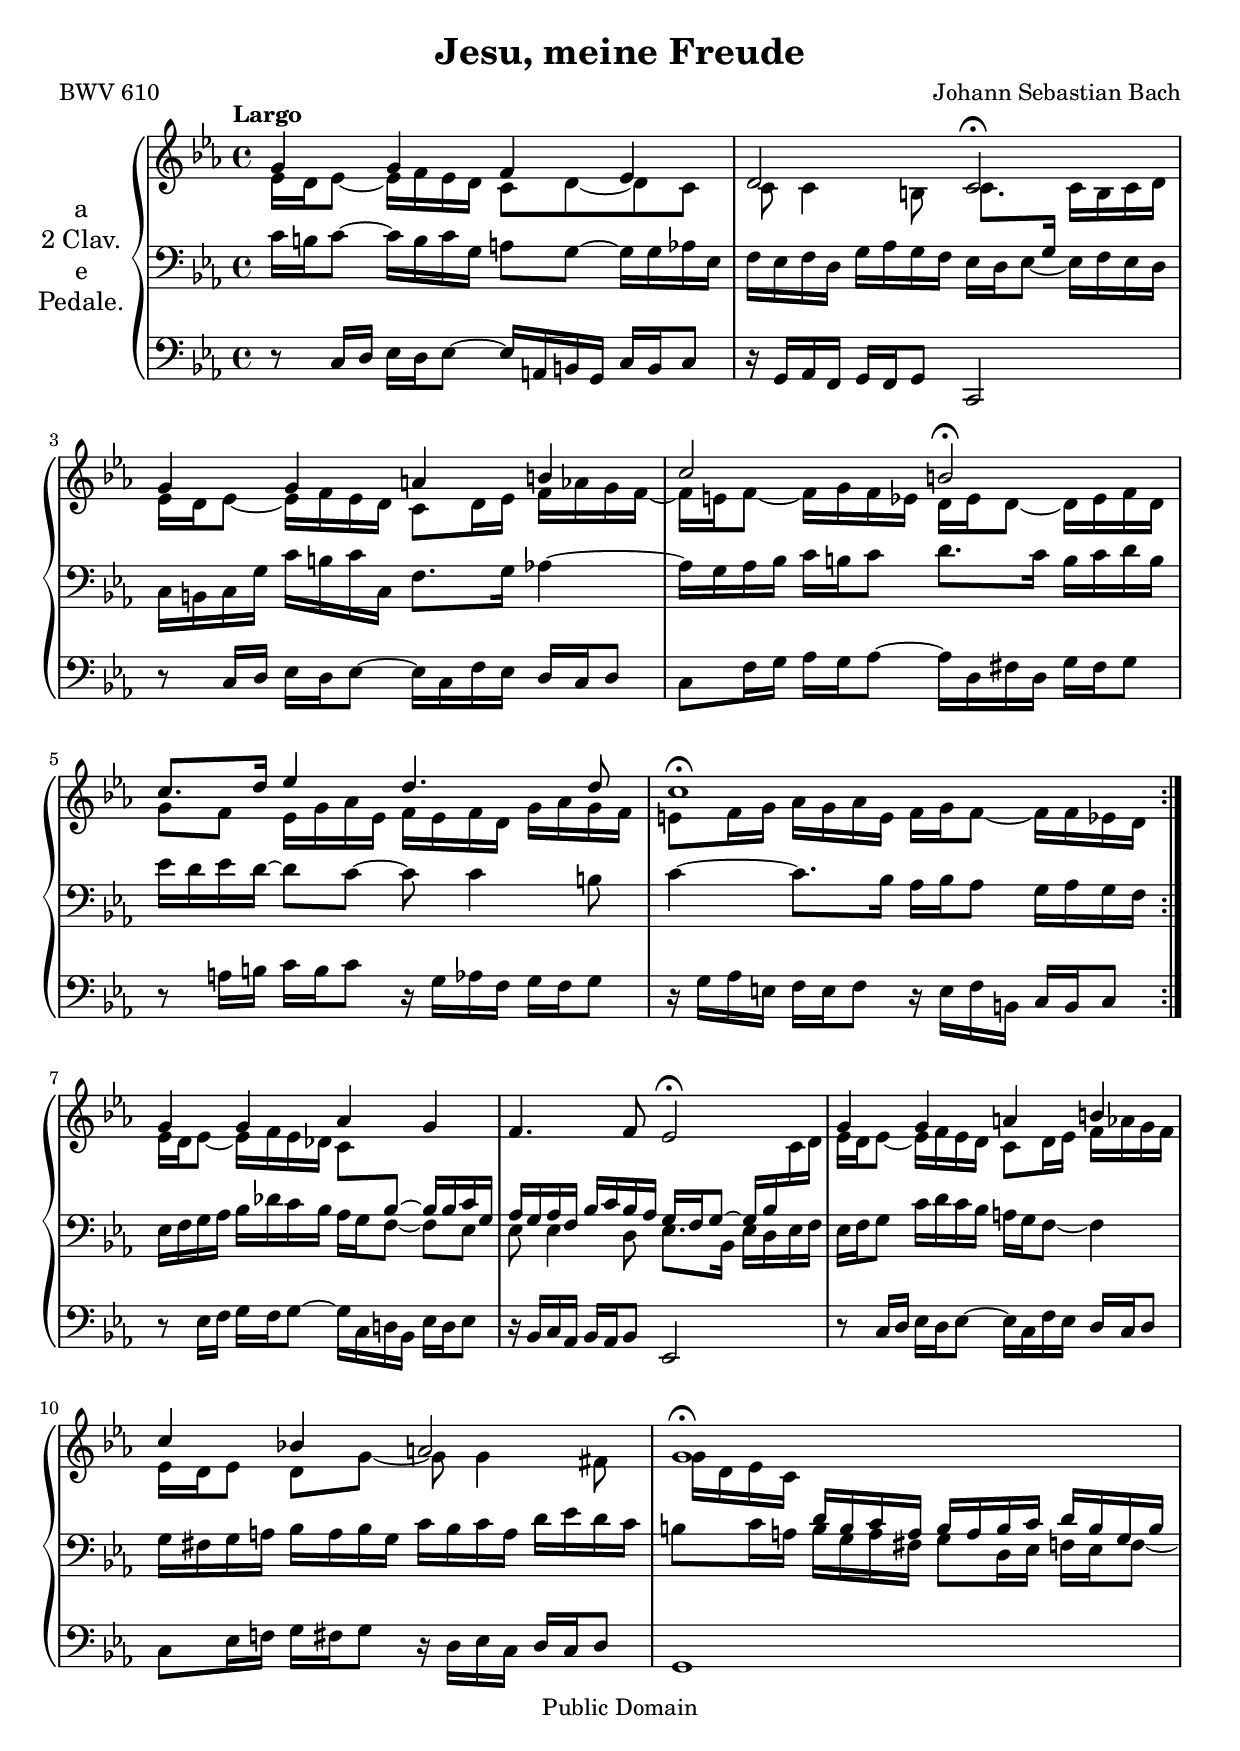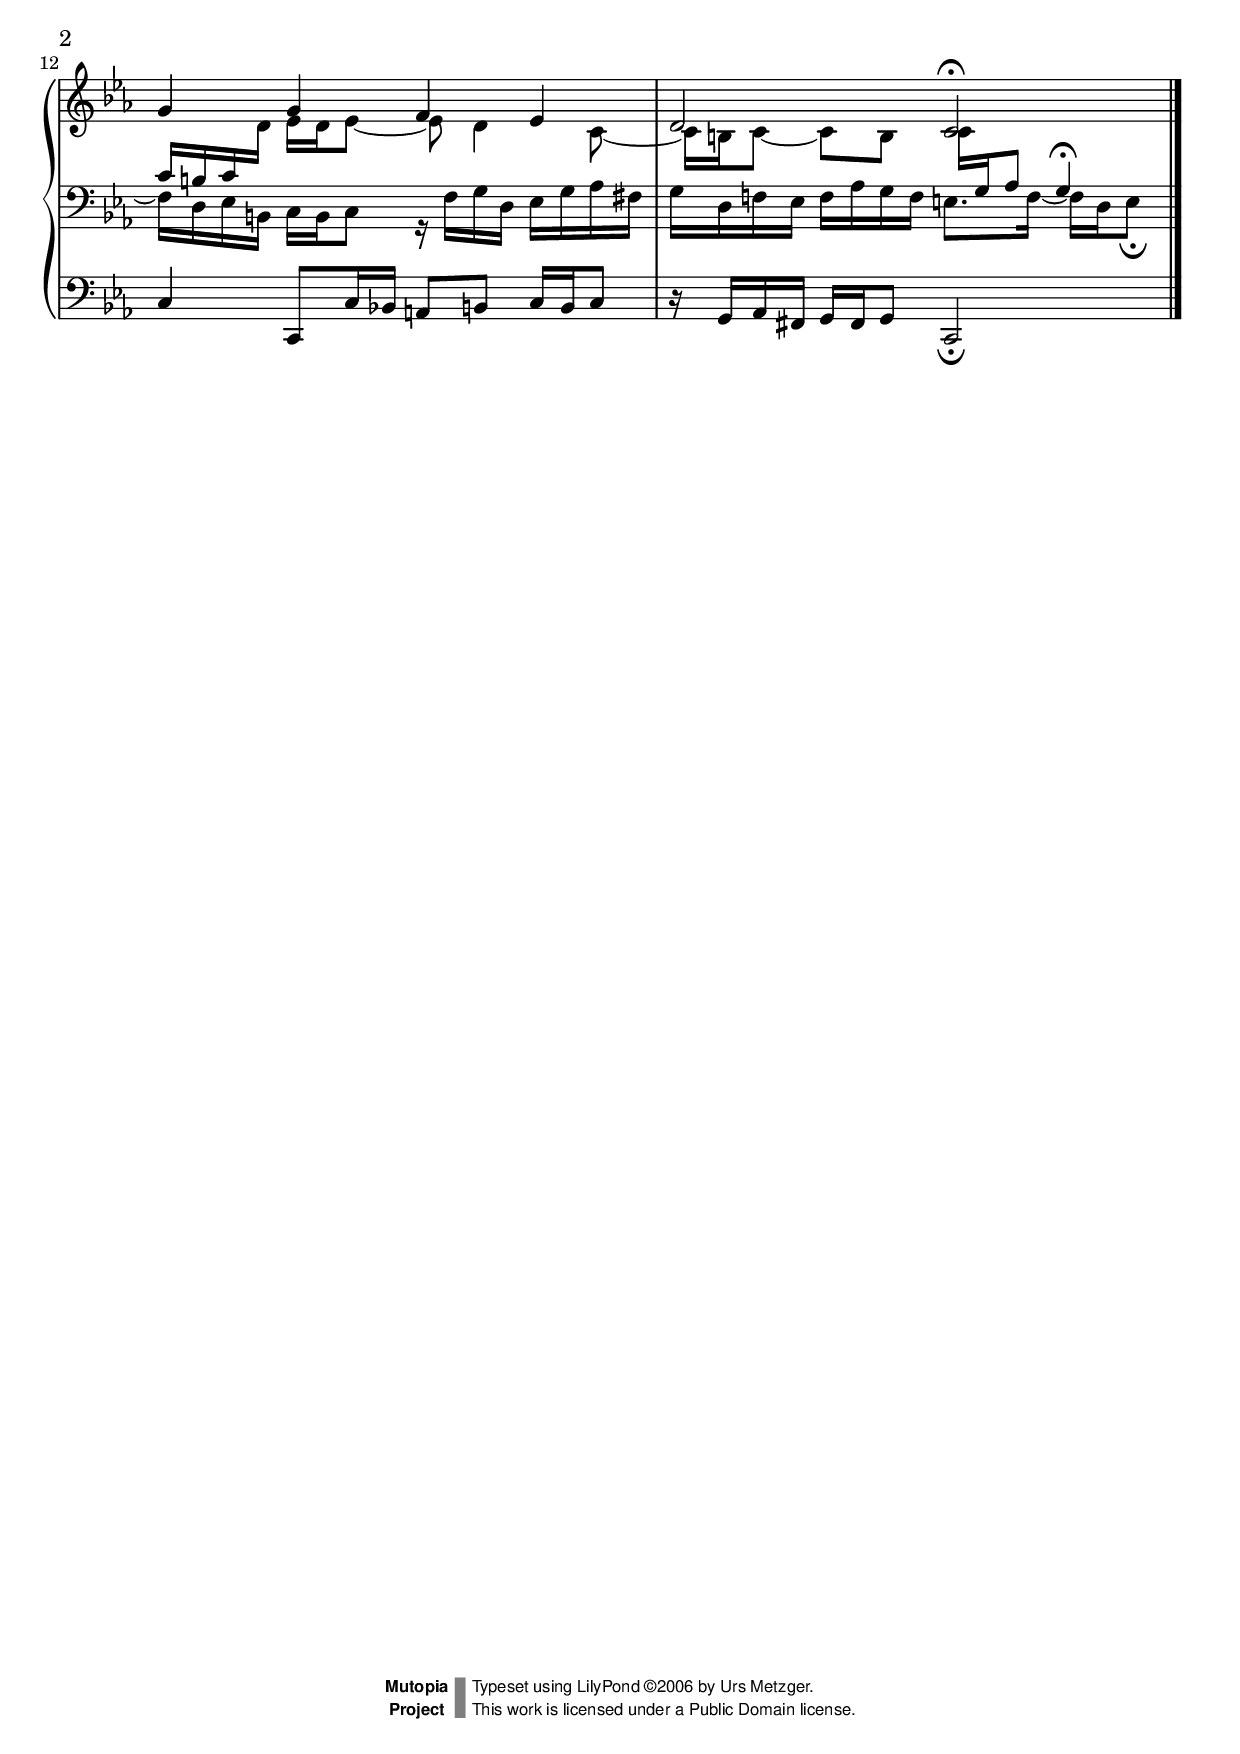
\version "2.17.6"
%\include "example-header.ily"


\header {
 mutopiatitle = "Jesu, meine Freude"
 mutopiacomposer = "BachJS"
 poet = "BWV 610"
 %mutopiaopus = "BWV 610"
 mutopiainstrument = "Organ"
 date = ""
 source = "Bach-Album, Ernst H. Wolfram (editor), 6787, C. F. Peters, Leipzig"
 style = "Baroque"
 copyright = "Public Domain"
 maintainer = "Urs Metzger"
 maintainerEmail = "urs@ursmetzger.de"
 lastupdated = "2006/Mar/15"

 title = "Jesu, meine Freude"
 composer = "Johann Sebastian Bach"
 %opus="BWV 610"

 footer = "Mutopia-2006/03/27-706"
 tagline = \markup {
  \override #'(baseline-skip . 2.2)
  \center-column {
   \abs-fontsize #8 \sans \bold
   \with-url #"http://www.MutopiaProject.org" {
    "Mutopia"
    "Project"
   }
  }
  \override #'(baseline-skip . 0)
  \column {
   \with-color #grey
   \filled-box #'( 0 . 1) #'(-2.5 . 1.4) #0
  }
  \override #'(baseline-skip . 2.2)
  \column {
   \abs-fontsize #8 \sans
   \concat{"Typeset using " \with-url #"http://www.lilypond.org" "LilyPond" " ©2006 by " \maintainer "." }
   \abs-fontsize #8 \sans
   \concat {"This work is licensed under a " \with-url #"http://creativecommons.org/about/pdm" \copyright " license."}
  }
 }
}

\include "deutsch.ly"

global = {
   \key c \minor
   \time 4/4
   \tempo Largo
   \accidentalStyle default
}

halsup = {
  \voiceOne
}

halsdown = {
  \voiceTwo
}

staffup = {
   \change Staff = "right" \halsdown
}

staffdown = {
   \change Staff = "left" \halsup
}

sopran = {
   \new Voice \relative g' {
      \global
      \halsup
      \repeat volta 2 {
         g4 g f es
         d2 c\fermata
         g'4 g a h
         c2 h\fermata
         %% Takt 5 ==============================================
         c8. d16 es4 d4. d8
         c1\fermata
      }
      g4 g as g
      f4. f8 es2\fermata
      g4 g a h
      %% Takt 10 =============================================
      c4 b! a2
      g1\fermata
      g4 g f es
      d2 c2\fermata \bar "|."
   }
}

alt = {
   \new Voice \relative es' {
      \global
      \halsdown
      \repeat volta 2 {
         es16 d es8~ es16 f es d c8 d~ d c
         c8 c4 h8 c8. \staffdown g16 \staffup c h c d
         es16 d es8~ es16 f es d c8 d16 es f as g f~
         f16 e f8~ f16 g f es d es d8~ d16 es f d
         %% Takt 5 ==============================================
         g8 f es16 g as es f es f d g as g f
         e8 f16 g as g as e f g f8~ f16 f es d
      }
      es16 d es8~ es16 f es des c8 \staffdown b~ b16 b c g
      as16 g as f b c b as g f g8~ g16 b \staffup c d
      es16 d es8~ es16 f es d c8 d16 es f as g f
      %% Takt 10 =============================================
      es16 d es8 d g~g g4 fis8
      g16 d es c \staffdown d h c a h a h c d h g h
      c16 h c \staffup d es d es8~ es d4 c8~
      c16 h c8~ c h c16 \staffdown g as8 g4\fermata
   }
}

tenor = {
   \new Voice \relative c' {
      \global
      \repeat volta 2 {
         c16 h c8~ c16 h c g a8 g~ g16 g as es
         f16 es f d g as g f es d \tieDown es8~ es16 \tieNeutral f es d
         c16 h c g' c h c c, f8. g16 as!4~
         as16 g as b c h c8 d8. c16 h c d h
         %% Takt 5 ==============================================
         es16 d es d~ d8 c~c c4 h8
         c4~ c8. b16 as b as8 g16 as g f
      }
      \halsdown es16 f g as b des c b as g f8~ f es
      es8 es4 d8 es8. b16 es d es f
      es16 f g8 c16 d c b a g f8~ f4
      %% Takt 10 =============================================
      g16 fis g a b a b g c b c a d es d c
      h8 c16 a h g a fis g8 d16 es f es f8~
      f16 d es h c h c8 r16 f g d es g as fis
      g16 d f! es f as g f e8. f16~ f d e8\fermata
   }
}

right = {
   \clef treble
   <<
   \alt
   \sopran
   >>
}

left = {
   \clef bass
   <<
   \tenor
   >>
}

pedal = {
   \global
   \clef "bass"
   \relative c {
      \repeat volta 2 {
         r8 c16 d es d es8~ es16 a, h g c h c8
         r16 g as f g f g8 c,2
         r8 c'16 d es d es8~ es16 c f es d c d8
         c8 f16 g as g as8~ as16 d, fis d g fis g8
         %% Takt 5 ==============================================
         r8 a16 h c h c8
         r16 g as f g f g8
         r16 g as e f e f8 r16 e f h, c h c8
      }
      r8 es16  f g f g8~ g16 c, d! b es d es8
      r16 b c as b as b8 es,2
      r8 c'16 d es d es8~ es16 c f es d c d8
      %% Takt 10 =============================================
      c8 es16 f! g fis g8 r16 d es c d c d8
      g,1
      c4 c,8 c'16 b! a8 h c16 h c8
      r16 g as fis g fis g8 c,2_\fermata
   }
}

\score {
   \new PianoStaff
      { \set PianoStaff.instrumentName = \markup { \large \center-column {
          "a" "" "2 Clav." "" "e"  ""  "Pedale." } \hspace #0.5 }
      <<
         \context Staff = right
         {
            \context Voice = right \right
         }
         \context Staff = left {
            \context Voice = left \left
         }
         \context Staff = pedal {
            \context Voice = pedal \pedal
         }
      >>
   }
   \layout{}
}
